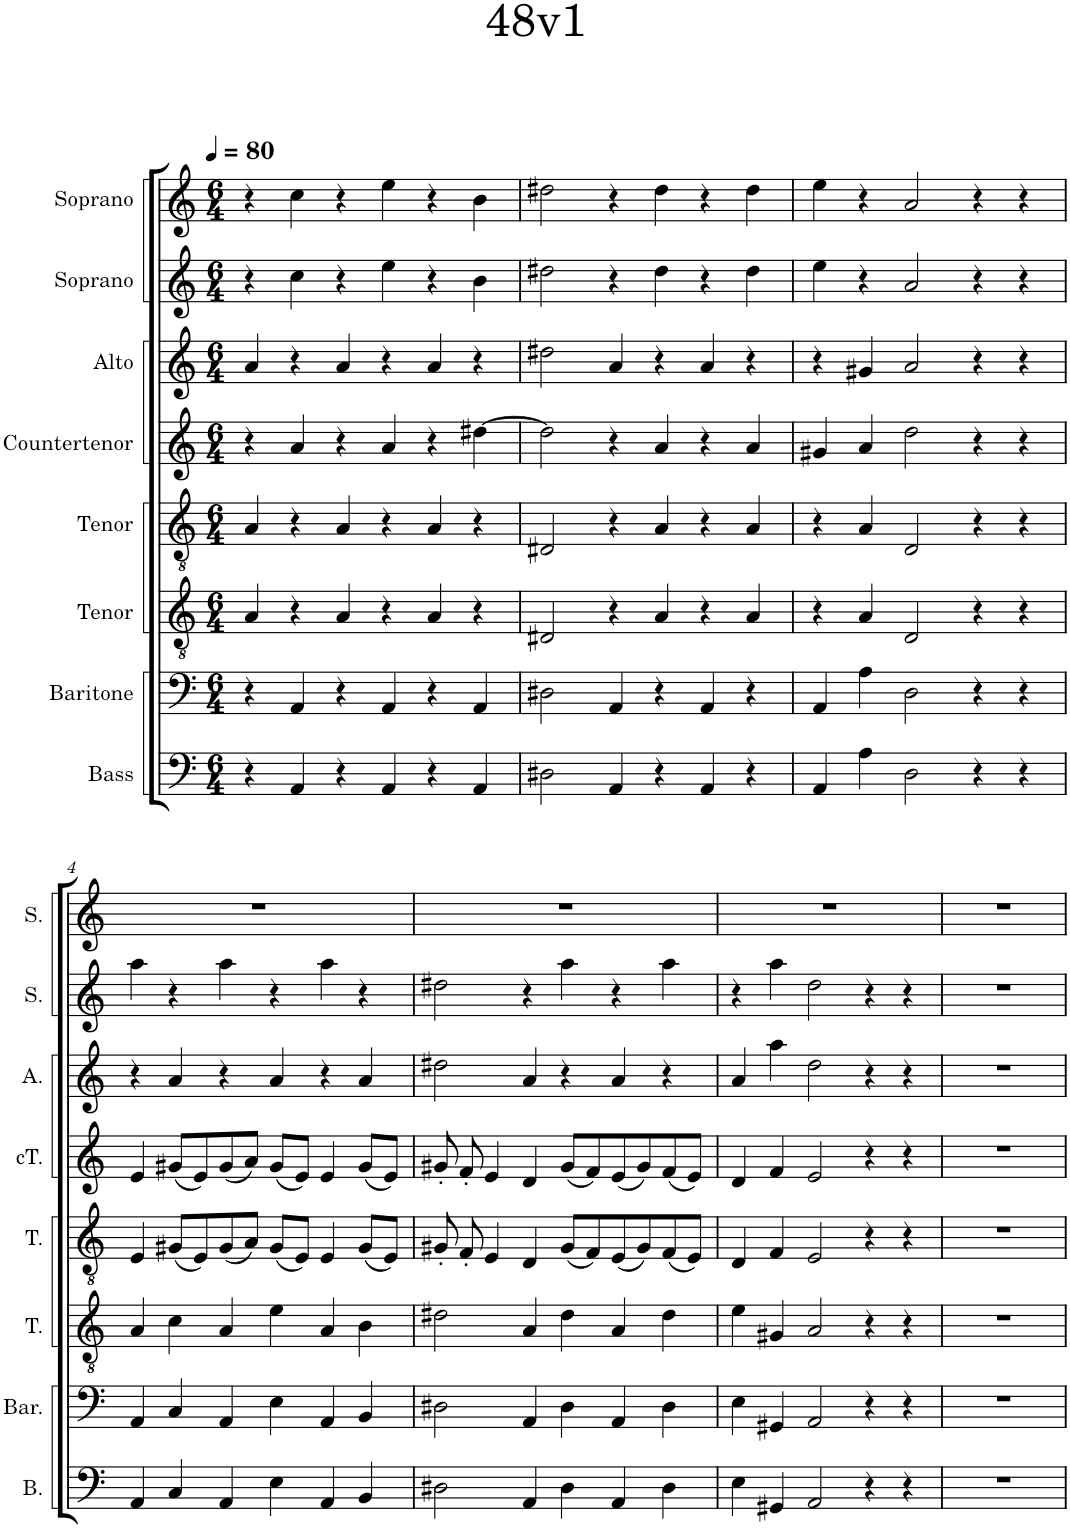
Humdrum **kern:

**kern	**kern	**kern	**kern	**kern	**kern	**kern	**kern
*part8	*part7	*part6	*part5	*part4	*part3	*part2	*part1
*staff8	*staff7	*staff6	*staff5	*staff4	*staff3	*staff2	*staff1
*I"Bass	*I"Baritone	*I"Tenor	*I"Tenor	*I"Countertenor	*I"Alto	*I"Soprano	*I"Soprano
*I'B.	*I'Bar.	*I'T.	*I'T.	*I'cT.	*I'A.	*I'S.	*I'S.
*clefF4	*clefF4	*clefGv2	*clefGv2	*clefG2	*clefG2	*clefG2	*clefG2
*k[]	*k[]	*k[]	*k[]	*k[]	*k[]	*k[]	*k[]
*M6/4	*M6/4	*M6/4	*M6/4	*M6/4	*M6/4	*M6/4	*M6/4
*MM80	*MM80	*MM80	*MM80	*MM80	*MM80	*MM80	*MM80
=1	=1	=1	=1	=1	=1	=1	=1
4r	4r	4A/	4A/	4r	4a/	4r	4r
4AA/	4AA/	4r	4r	4a/	4r	4cc\	4cc\
4r	4r	4A/	4A/	4r	4a/	4r	4r
4AA/	4AA/	4r	4r	4a/	4r	4ee\	4ee\
4r	4r	4A/	4A/	4r	4a/	4r	4r
4AA/	4AA/	4r	4r	[4dd#X\	4r	4b\	4b\
=2	=2	=2	=2	=2	=2	=2	=2
2D#X\	2D#X\	2D#X/	2D#X/	2dd#\]	2dd#X\	2dd#X\	2dd#X\
4AA/	4AA/	4r	4r	4r	4a/	4r	4r
4r	4r	4A/	4A/	4a/	4r	4dd#\	4dd#\
4AA/	4AA/	4r	4r	4r	4a/	4r	4r
4r	4r	4A/	4A/	4a/	4r	4dd#\	4dd#\
=3	=3	=3	=3	=3	=3	=3	=3
4AA/	4AA/	4r	4r	4g#X/	4r	4ee\	4ee\
4A\	4A\	4A/	4A/	4a/	4g#X/	4r	4r
2D\	2D\	2D/	2D/	2dd\	2a/	2a/	2a/
4r	4r	4r	4r	4r	4r	4r	4r
4r	4r	4r	4r	4r	4r	4r	4r
!!LO:LB:g=z
=4	=4	=4	=4	=4	=4	=4	=4
4AA/	4AA/	4A/	4E/	4e/	4r	4aa\	1.r
4C/	4C/	4c\	(8G#X/L	(8g#X/L	4a/	4r	.
.	.	.	8E/)	8e/)	.	.	.
4AA/	4AA/	4A/	(8G#/	(8g#/	4r	4aa\	.
.	.	.	8A/J)	8a/J)	.	.	.
4E\	4E\	4e\	(8G#/L	(8g#/L	4a/	4r	.
.	.	.	8E/J)	8e/J)	.	.	.
4AA/	4AA/	4A/	4E/	4e/	4r	4aa\	.
4BB/	4BB/	4B\	(8G#/L	(8g#/L	4a/	4r	.
.	.	.	8E/J)	8e/J)	.	.	.
=5	=5	=5	=5	=5	=5	=5	=5
2D#X\	2D#X\	2d#X\	8G#X'/	8g#X'/	2dd#X\	2dd#X\	1.r
.	.	.	8F'/	8f'/	.	.	.
.	.	.	4E/	4e/	.	.	.
4AA/	4AA/	4A/	4D/	4d/	4a/	4r	.
4D#\	4D#\	4d#\	(8G#/L	(8g#/L	4r	4aa\	.
.	.	.	8F/)	8f/)	.	.	.
4AA/	4AA/	4A/	(8E/	(8e/	4a/	4r	.
.	.	.	8G#/)	8g#/)	.	.	.
4D#\	4D#\	4d#\	(8F/	(8f/	4r	4aa\	.
.	.	.	8E/J)	8e/J)	.	.	.
=6	=6	=6	=6	=6	=6	=6	=6
4E\	4E\	4e\	4D/	4d/	4a/	4r	1.r
4GG#X/	4GG#X/	4G#X/	4F/	4f/	4aa\	4aa\	.
2AA/	2AA/	2A/	2E/	2e/	2dd\	2dd\	.
4r	4r	4r	4r	4r	4r	4r	.
4r	4r	4r	4r	4r	4r	4r	.
=7	=7	=7	=7	=7	=7	=7	=7
1.r	1.r	1.r	1.r	1.r	1.r	1.r	1.r
=	=	=	=	=	=	=	=
*-	*-	*-	*-	*-	*-	*-	*-
